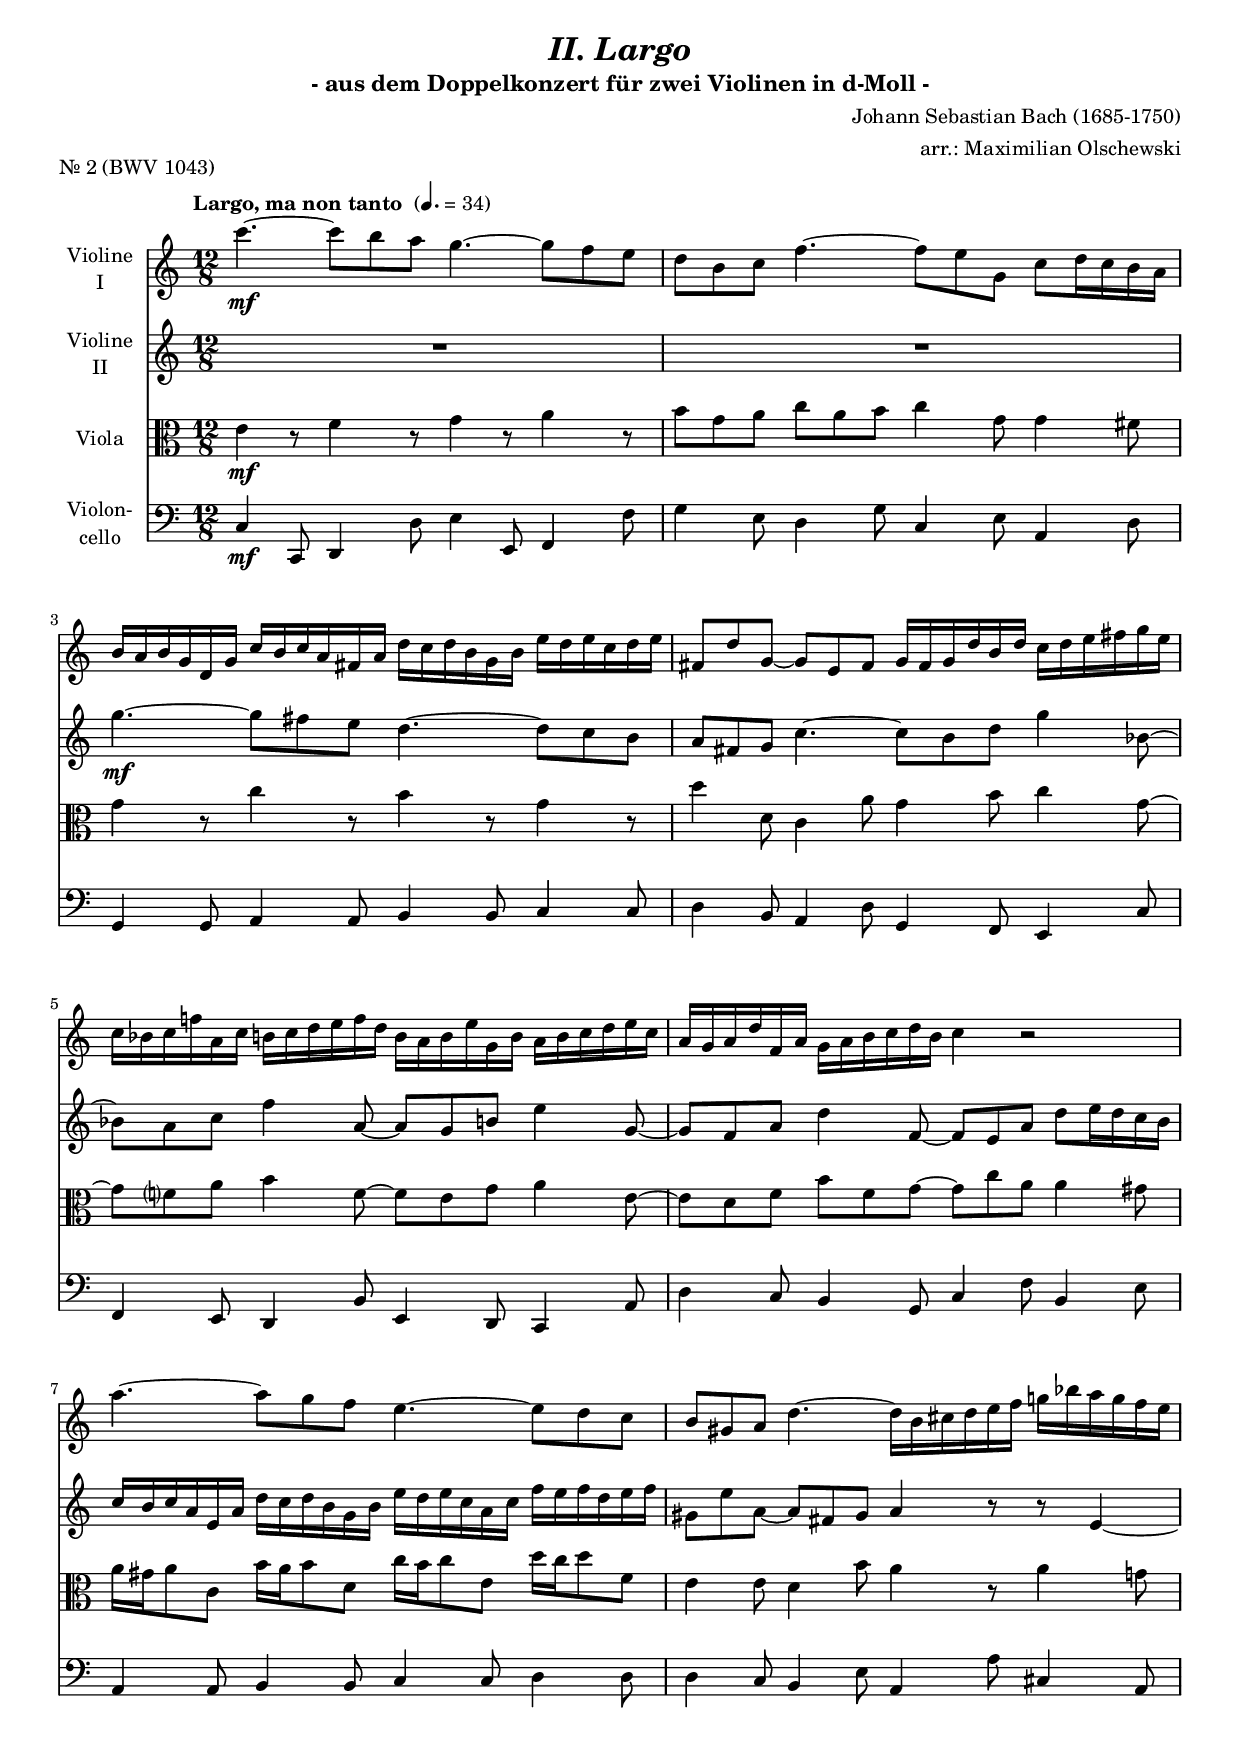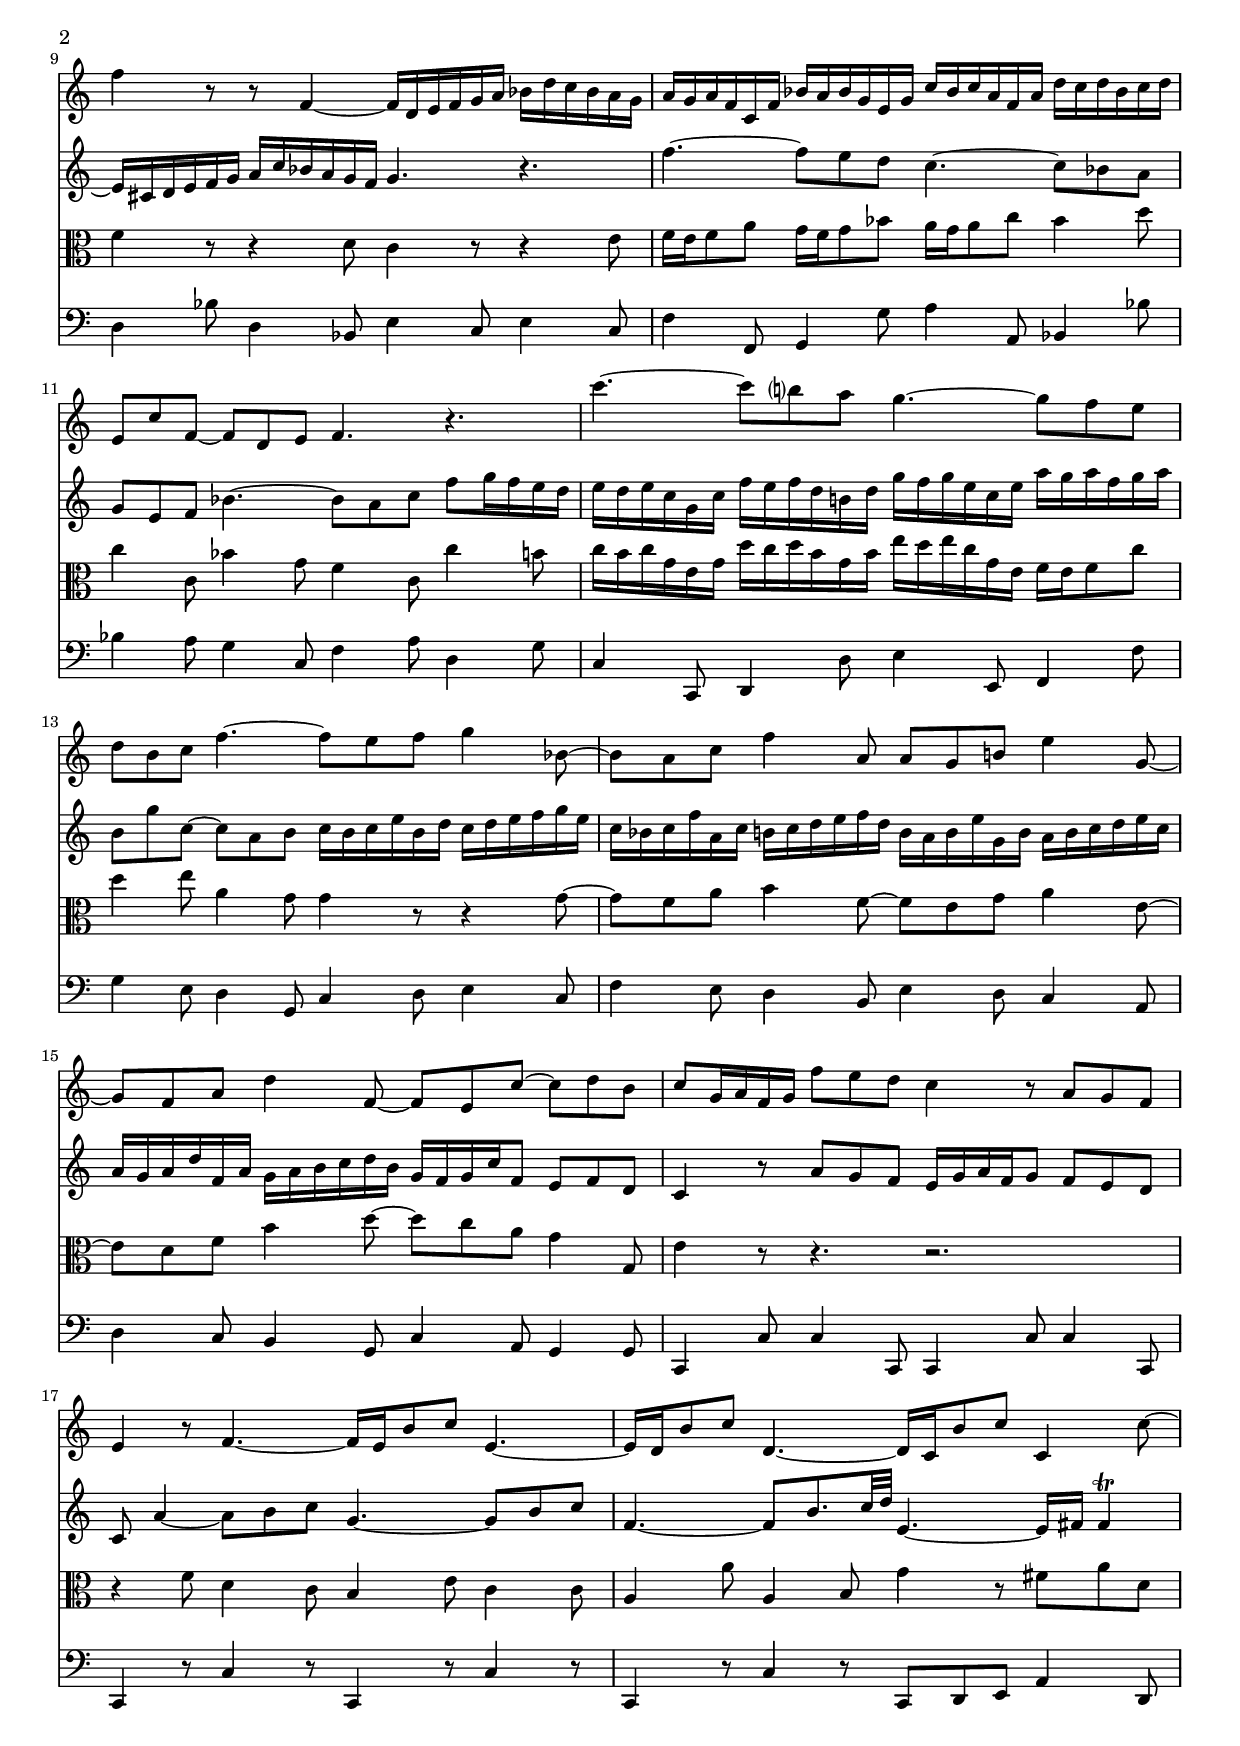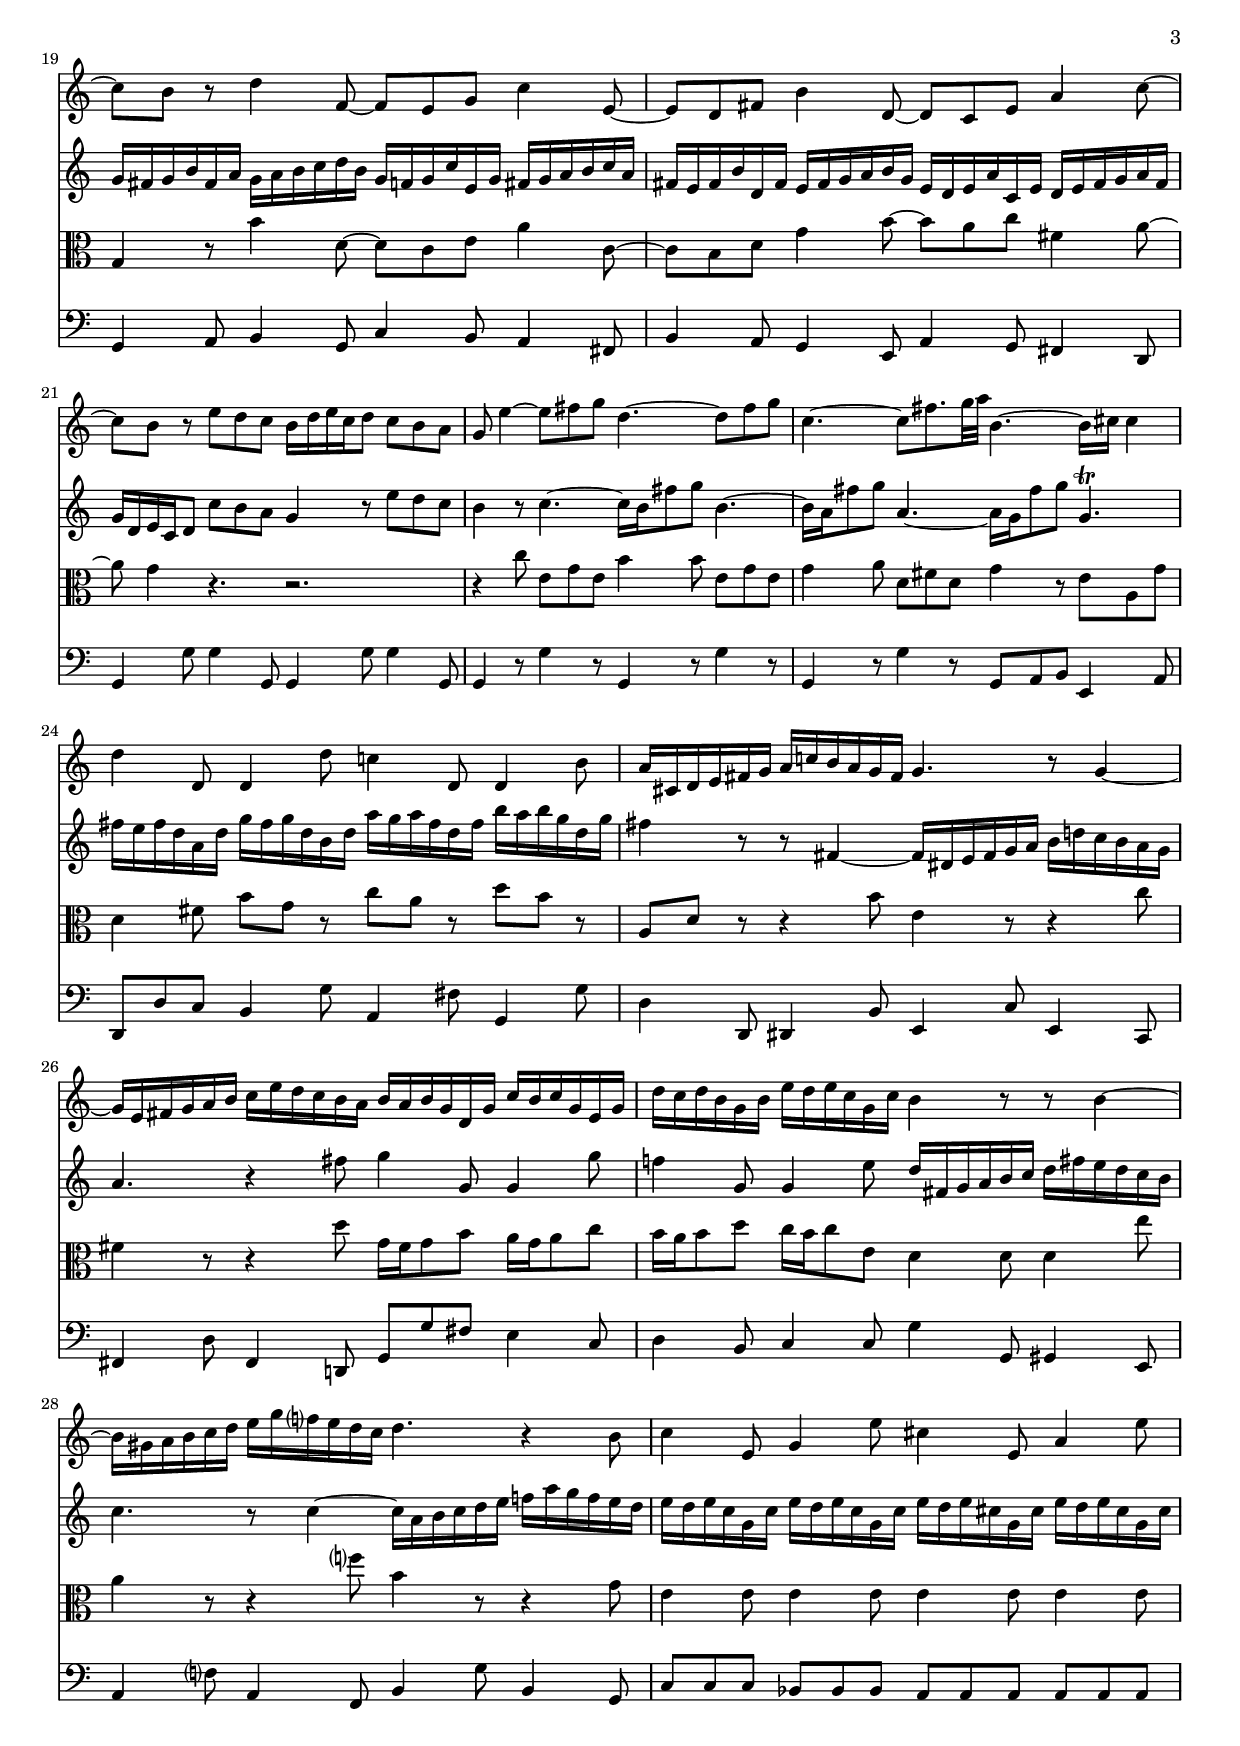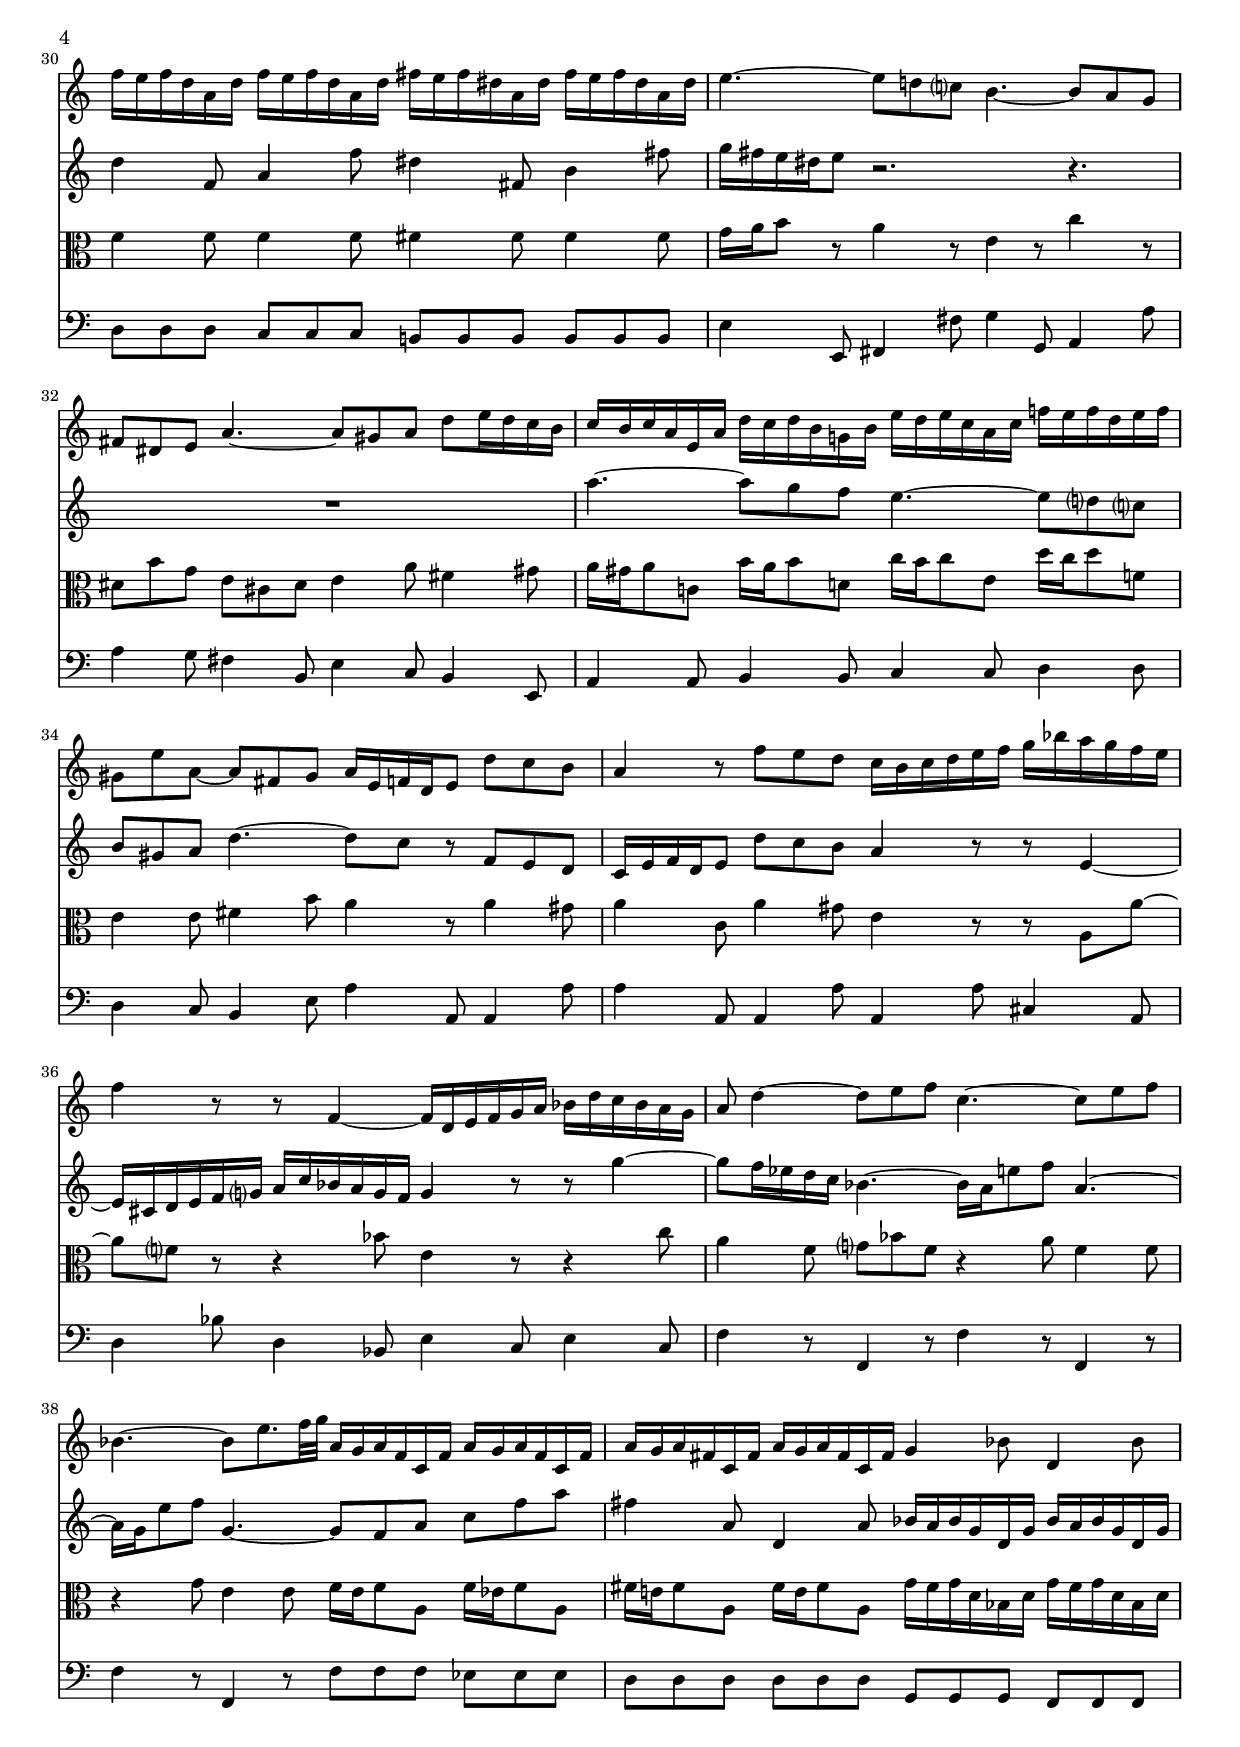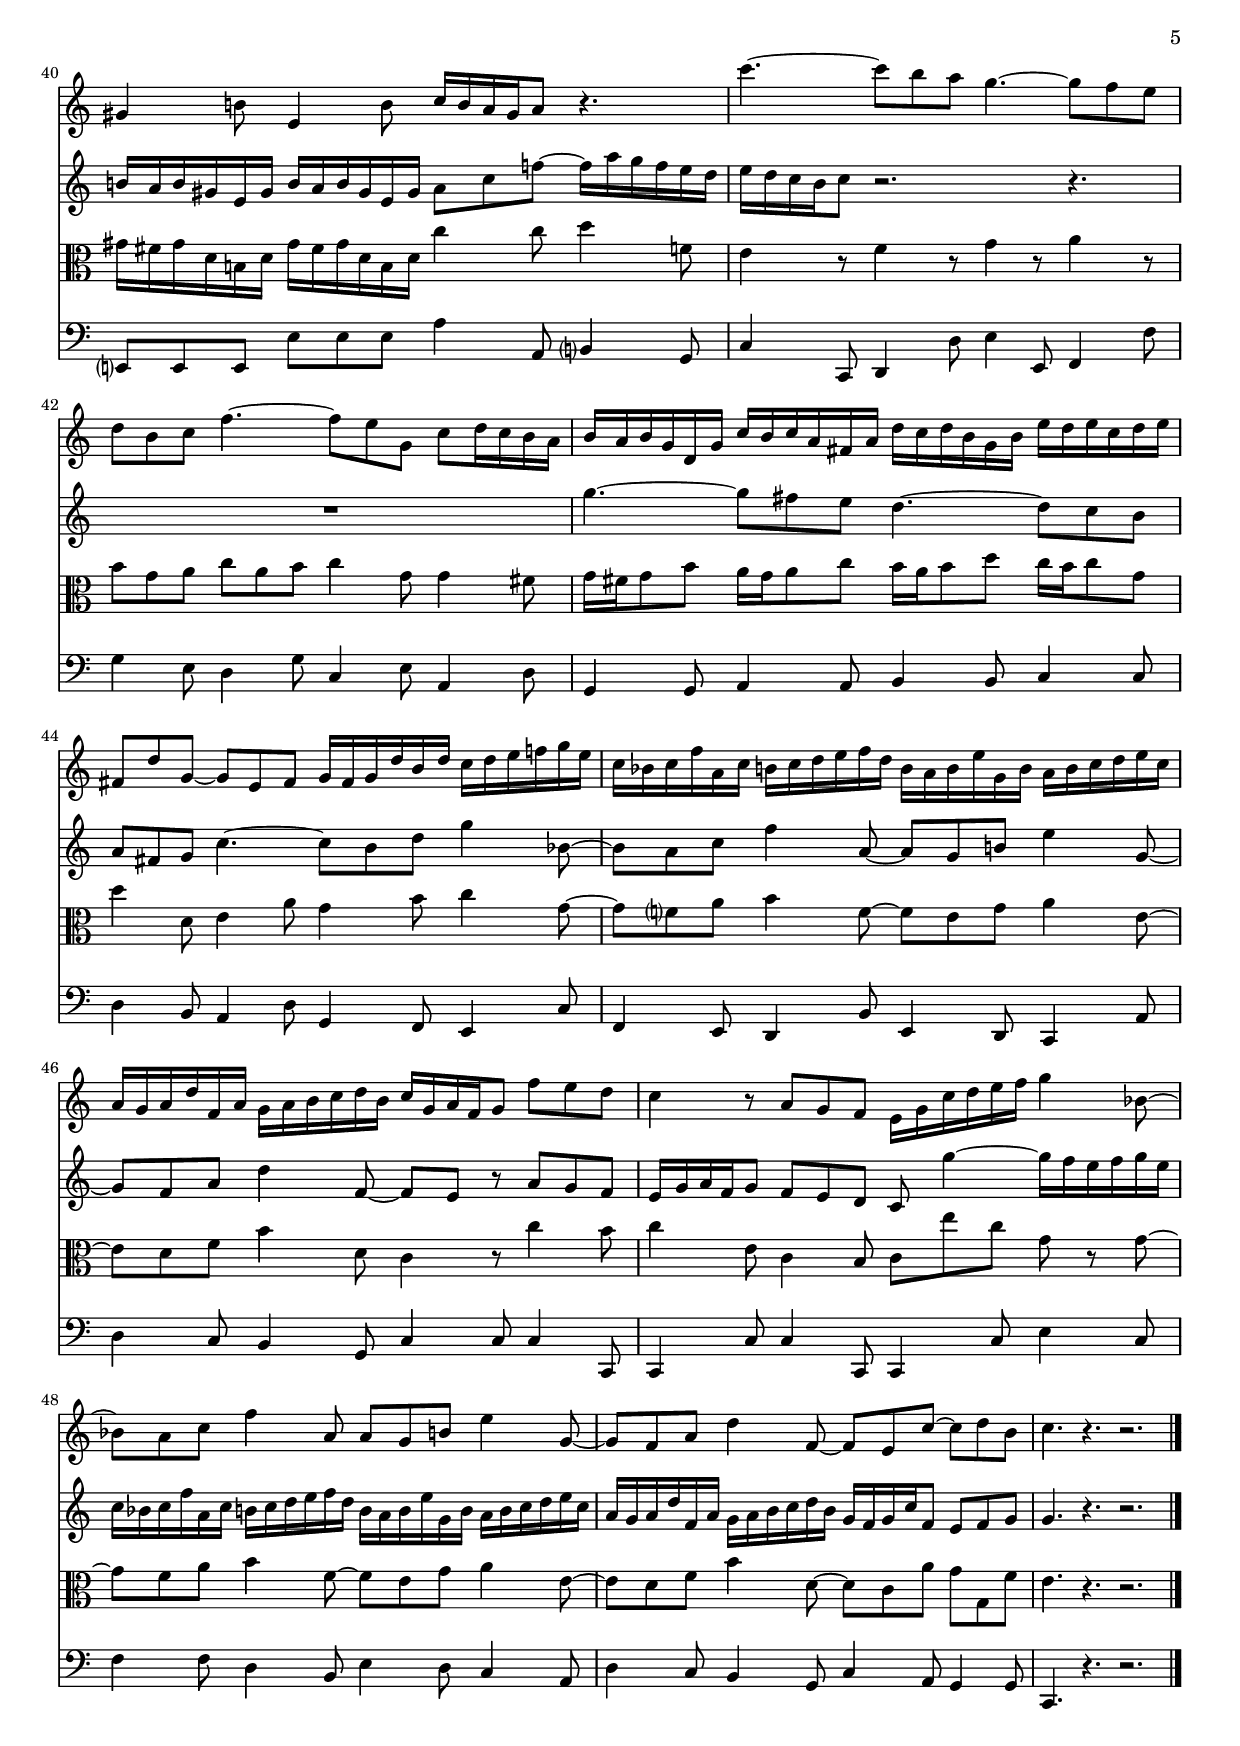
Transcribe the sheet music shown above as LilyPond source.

\version "2.14.2"
\include "deutsch.ly"

#(set-global-staff-size 17.5)

\header {
  title     = \markup \bold \italic "II. Largo"
  subtitle  = "- aus dem Doppelkonzert für zwei Violinen in d-Moll -"
  composer  = "Johann Sebastian Bach (1685-1750)"
  arranger  = "arr.: Maximilian Olschewski"
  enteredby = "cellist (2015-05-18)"
  piece     = "Nr. 2 (BWV 1043)"
}

voiceconsts = {
  \key f \major
  \time 12/8
  \tempo "Largo, ma non tanto " 4.=34
  \numericTimeSignature
  \compressFullBarRests
  %\set tupletSpannerDuration = #(ly:make-moment 1 4)
}

mist = "string ensemble 1"
miba = "drawbar organ"
%mist = "church organ"
%miba = "church organ"

boxa = { \bar "||" \mark \markup \box "A" }
boxb = { \bar "||" \mark \markup \box "B" }
boxc = { \bar "||" \mark \markup \box "C" }
boxd = { \bar "||" \mark \markup \box "D" }
boxe = { \bar "||" \mark \markup \box "E" }

atem = \markup \bold \italic "a tempo"
pral = \markup \bold \italic "poco rall."
rall = \markup \bold \italic "rall."

va = \relative c''' {
  \voiceconsts

  f4.~\mf f8 e d c4.~ c8 b a
  g e f b4.~ b8 a c, f g16 f e d

  e d e c g c f e f d h d g f g e c e a g a f g a
  h,8 g' c,~ c a h c16 h c g' e g f g a h c a

  f es f b! d, f e f g a b g e d e a c, e d e f g a f
  d c d g b, d c d e f g e f4 r2

  d'4.~ d8 c b a4.~ a8 g f
  e cis d g4.~ g16 e fis g a b c! es d c b a

  b4 r8 r b,4~ b16 g a b c d es g f es d c
  d c d b f b es d es c a c f es f d b d g f g es f g

  a,8 f' b,~ b g a b4. r
  f''~ f8 e? d c4.~ c8 b a
  g e f b4.~ b8 a b c4 es,8~

  es d f b4 d,8 d c e a4 c,8~
  c b d g4 b,8~ b a f'~ f g e
  f c16 d b c b'8 a g f4 r8 d c b

  a4 r8 b4.~ b16 a e'8 f a,4.~
  a16 g e'8 f g,4.~ g16 f e'8 f f,4 f'8~
  f e r g4 b,8~ b a c f4 a,8~

  a g h e4 g,8~ g f a d4 f8~
  f e r a g f e16 g a f g8 f e d
  c a'4~ a8 h c g4.~ g8 h c

  f,4.~ f8 h8. c32 d e,4.~ e16 fis fis4
  g g,8 g4 g'8 f!4 g,8 g4 e'8
  d16 fis, g a h c d f! e d c h c4. r8 c4~

  c16 a h c d e f a g f e d e d e c g c f e f c a c
  g' f g e c e a g a f c f e4 r8 r e4~

  e16 cis d e f g a c b? a g f g4. r4 e8
  f4 a,8 c4 a'8 fis4 a,8 d4 a'8

  b16 a b g d g b a b g d g h a h gis d gis h a h gis d gis
  a4.~ a8 g! f? e4.~ e8 d c

  h gis a d4.~ d8 cis d g a16 g f e
  f e f d a d g f g e c! e a g a f d f b! a b g a b

  cis,8 a' d,~ d h cis d16 a b g a8 g' f e
  d4 r8 b' a g f16 e f g a b c es d c b a

  b4 r8 r b,4~ b16 g a b c d es g f es d c
  d8 g4~ g8 a b f4.~ f8 a b

  es,4.~ es8 a8. b32 c d,16 c d b f b d c d b f b
  d c d h f h d c d h f h c4 es8 g,4 es'8

  cis4 e!8 a,4 e'8 f16 e d cis d8 r4.
  f'~ f8 e d c4.~ c8 b a
  g e f b4.~ b8 a c, f g16 f e d

  e d e c g c f e f d h d g f g e c e a g a f g a
  h,8 g' c,~ c a h c16 h c g' e g f g a b! c a

  f es f b d, f e f g a b g e d e a c, e d e f g a f
  d c d g b, d c d e f g e f c d b c8 b' a g

  f4 r8 d c b a16 c f g a b c4 es,8~
  es d f b4 d,8 d c e a4 c,8~
  c b d g4 b,8~ b a f'~ f g e
  f4. r r2. \bar "|."
}

vb = \relative c''' {
  \voiceconsts

  R1.*2
  c4.~\mf c8 h a g4.~ g8 f e
  d h c f4.~ f8 e g c4 es,8~

  es d f b4 d,8~ d c e! a4 c,8~
  c b d g4 b,8~ b a d g a16 g f e

  f e f d a d g f g e c e a g a f d f b a b g a b
  cis,8 a' d,~ d h cis d4 r8 r a4~

  a16 fis g a b c d f es d c b c4. r
  b'~ b8 a g f4.~ f8 es d
  c a b es4.~ es8 d f b c16 b a g

  a g a f c f b a b g e! g c b c a f a d c d b c d
  e,8 c' f,~ f d e f16 e f a e g f g a b c a

  f es f b d, f e f g a b g e d e a c, e d e f g a f
  d c d g b, d c d e f g e c b c f b,8 a b g

  f4 r8 d' c b a16 c d b c8 b a g
  f d'4~ d8 e f c4.~ c8 e f
  b,4.~ b8 e8. f32 g a,4.~ a16 h h4\trill

  c16 h c e h d c d e f g e c b c f a, c h c d e f d
  h a h e g, h a h c d e c a g a d f, a g a h c d h

  c g a f g8 f' e d c4 r8 a' g f
  e4 r8 f4.~ f16 e h'8 c e,4.~
  e16 d h'8 c d,4.~ d16 c h'8 c c,4.\trill

  h'16 a h g d g c h c g e g d' c d h g h e d e c g c
  h4 r8 r h,4~ h16 gis a h c d e g! f e d c

  d4. r4 h'8 c4 c,8 c4 c'8
  b!4 c,8 c4 a'8 g16 h, c d e f g h a g f e

  f4. r8 f4~ f16 d e f g a b! d c b a g
  a g a f c f a g a f c f a g a fis c fis a g a fis c fis

  g4 b,8 d4 b'8 gis4 h,8 e4 h'8
  c16 h a gis a8 r2. r4.
  R1.
  d4.~ d8 c b a4.~ a8 g? f?

  e cis d g4.~ g8 f r b, a g
  f16 a b g a8 g' f e d4 r8 r a4~
  a16 fis g a b c? d f es d c b c4 r8 r c'4~

  c8 b16 as g f es4.~ es16 d a'8 b d,4.~
  d16 c a'8 b c,4.~ c8 b d f b d

  h4 d,8 g,4 d'8 es16 d es c g c es d es c g c
  e! d e cis a cis e d e cis a cis d8 f b!~ b16 d c b a g

  a g f e f8 r2. r4.
  R1.
  c'4.~ c8 h a g4.~ g8 f e
  d h c f4.~ f8 e g c4 es,8~

  es d f b4 d,8~ d c e a4 c,8~
  c b d g4 b,8~ b a r d c b
  a16 c d b c8 b a g f c''4~ c16 b a b c a

  f es f b d, f e f g a b g e d e a c, e d e f g a f
  d c d g b, d c d e f g e c b c f b,8 a b c
  c4. r r2. \bar "|."
}

vc = \relative c'' {
  \voiceconsts
  \clef "alto"
  
  a4\mf r8 b4 r8 c4 r8 d4 r8
  e c d f d e f4 c8 c4 h8
  c4 r8 f4 r8 e4 r8 c4 r8
  
  g'4 g,8 f4 d'8 c4 e8 f4 c8~
  c b? d e4 b8~ b a c d4 a8~
  a g b e b c~ c f d d4 cis8

  d16 cis d8 f, e'16 d e8 g, f'16 e f8 a, g'16 f g8 b,
  a4 a8 g4 e'8 d4 r8 d4 c!8
  b4r8 r4 g8 f4 r8 r4 a8

  b16 a b8 d c16 b c8 es d16 c d8 f es4 g8
  f4 f,8 es'4 c8 b4 f8 f'4 e8

  f16 e f c a c g' f g e c e a g a f c a b a b8 f'
  g4 a8 d,4 c8 c4 r8 r4 c8~

  c b d e4 b8~ b a c d4 a8~
  a g b e4 g8~ g f d c4 c,8
  a'4 r8 r4. r2.

  r4 b8 g4 f8 e4 a8 f4 f8
  d4 d'8 d,4 e8 c'4 r8 h d g,
  c,4 r8 e'4 g,8~ g f a d4 f,8~

  f e g c4 e8~ e d f h,4 d8~
  d c4 r4. r2.
  r4 f8 a, c a e'4 e8 a, c a

  c4 d8 g, h g c4 r8 a d, c'
  g4 h8 e c r f d r g e r
  d, g r r4 e'8 a,4 r8 r4 f'8

  h,4 r8 r4 g'8 c,16 h c8 e d16 c d8 f
  e16 d e8 g f16 e f8 a, g4 g8 g4 a'8
  d,4 r8 r4 b'?8 e,4 r8 r4 c8

  a4 a8 a4 a8 a4 a8 a4 a8
  b4 b8 b4 b8 h4 h8 h4 h8
  c16 d e8 r d4 r8 a4 r8 f'4 r8

  gis, e' c a fis gis a4 d8 h4 cis8
  d16 cis d8 f,! e'16 d e8 g,! f'16 e f8 a, g'16 f g8 b,!
  a4 a8 h4 e8 d4 r8 d4 cis8

  d4 f,8 d'4 cis8 a4 r8 r d, d'~
  d b? r r4 es8 a,4 r8 r4 f'8
  d4 b8 c? es b r4 d8 b4 b8

  r4 c8 a4 a8 b16 a b8 d, b'16 as b8 d,
  h'16 a! h8 d, h'16 a h8 d, c'16 h c g es g c h c g es g

  cis h cis g e! g cis h cis g e g f'4 f8 g4 b,!8
  a4 r8 b4 r8 c4 r8 d4 r8

  e c d f d e f4 c8 c4 h8
  c16 h c8 e d16 c d8 f e16 d e8 g f16 e f8 c
  g'4 g,8 a4 d8 c4 e8 f4 c8~

  c b? d e4 b8~ b a c d4 a8~
  a g b e4 g,8 f4 r8 f'4 e8
  f4 a,8 f4 e8 f a' f c r c~

  c b d e4 b8~ b a c d4 a8~
  a g b e4 g,8~ g f d' c c, b'
  a4. r r2. \bar "|."
}

vd = \relative c {
  \voiceconsts
  \clef "bass"

  f4\mf f,8 g4 g'8 a4 a,8 b4 b'8
  c4 a8 g4 c8 f,4 a8 d,4 g8
  c,4 c8 d4 d8 e4 e8 f4 f8
  g4 e8 d4 g8 c,4 b8 a4 f'8

  b,4 a8 g4 e'8 a,4 g8 f4d'8
  g4 f8 e4 c8 f4b8 e,4 a8
  d,4 d8 e4 e8 f4 f8 g4 g8
  g4 f8 e4 a8 d,4 d'8 fis,4 d8

  g4 es'8 g,4 es8 a4 f8 a4 f8
  b4 b,8 c4 c'8 d4 d,8 es4 es'8
  es4 d8 c4 f,8 b4 d8 g,4 c8
  f,4 f,8 g4 g'8 a4 a,8 b4 b'8

  c4 a8 g4 c,8 f4 g8 a4 f8
  b4 a8 g4 e8 a4 g8 f4 d8
  g4 f8 e4 c8 f4 d8 c4 c8
  f,4 f'8 f4 f,8 f4 f'8 f4 f,8

  f4 r8 f'4 r8 f,4 r8 f'4 r8
  f,4r8 f'4 r8 f, g a d4 g,8
  c4 d8 e4 c8 f4 e8 d4 h8
  e4 d8 c4 a8 d4 c8 h4 g8

  c4 c'8 c4 c,8 c4 c'8 c4 c,8
  c4 r8 c'4 r8 c,4 r8 c'4 r8
  c,4 r8 c'4 r8 c, d e a,4 d8
  g, g' f e4 c'8 d,4 h'8 c,4 c'8

  g4 g,8 gis4 e'8 a,4 f'8 a,4 f8
  h4 g'8 h,4 g!8 c c' h a4 f8
  g4 e8 f4 f8 c'4 c,8 cis4 a8
  d4 b'?8 d,4 b8 e4 c'8 e,4 c8

  f f f es es es d d d d d d
  g g g f f f e! e e e e e
  a4 a,8 h4 h'8 c4c,8 d4 d'8

  d4 c8 h4 e,8 a4 f8 e4a,8
  d4 d8 e4 e8 f4 f8 g4 g8
  g4 f8 e4 a8 d4 d,8 d4 d'8
  d4 d,8 d4 d'8 d,4 d'8 fis,4 d8

  g4 es'8 g,4 es8 a4 f8 a4 f8
  b4 r8 b,4 r8 b'4 r8 b,4 r8
  b'4 r8 b,4 r8 b' b b as as as
  g g g g g g c, c c b b b

  a? a a a' a a d4 d,8 e?4 c8
  f4 f,8 g4 g'8 a4 a,8 b4 b'8
  c4 a8 g4 c8 f,4 a8 d,4 g8

  c,4 c8 d4 d8 e4 e8 f4 f8
  g4 e8 d4 g8 c,4 b8 a4 f'8
  b,4 a8 g4 e'8 a,4 g8 f4 d'8
  g4 f8 e4 c8 f4 f8 f4 f,8

  f4 f'8 f4 f,8 f4 f'8 a4 f8
  b4 b8 g4 e8 a4 g8 f4 d8
  g4 f8 e4 c8 f4 d8 c4 c8
  f,4. r r2. \bar "|."
}


music = <<
      \new Staff {
        \set Staff.midiInstrument = \mist
        \set Staff.instrumentName = \markup \center-column { "Violine" "I" }
        \transpose f c { \va }
      }

      \new Staff {
        \set Staff.midiInstrument = \mist
        \set Staff.instrumentName = \markup \center-column { "Violine" "II" }
        \transpose f c { \vb }
      }

      \new Staff {
        \set Staff.midiInstrument = \mist
        \set Staff.instrumentName = \markup \center-column { "Viola" }
        \transpose f c { \vc }
      }

      \new Staff {
        \set Staff.midiInstrument = \miba
        \set Staff.instrumentName = \markup \center-column { "Violon-" "cello" }
        \transpose f c { \vd }
      }
>>

\book {
  \score {
   \music
    \layout {}
  }

  \score {
    \unfoldRepeats \music

    \midi {
      \context {
        \Score
      }
    }
  }
}
